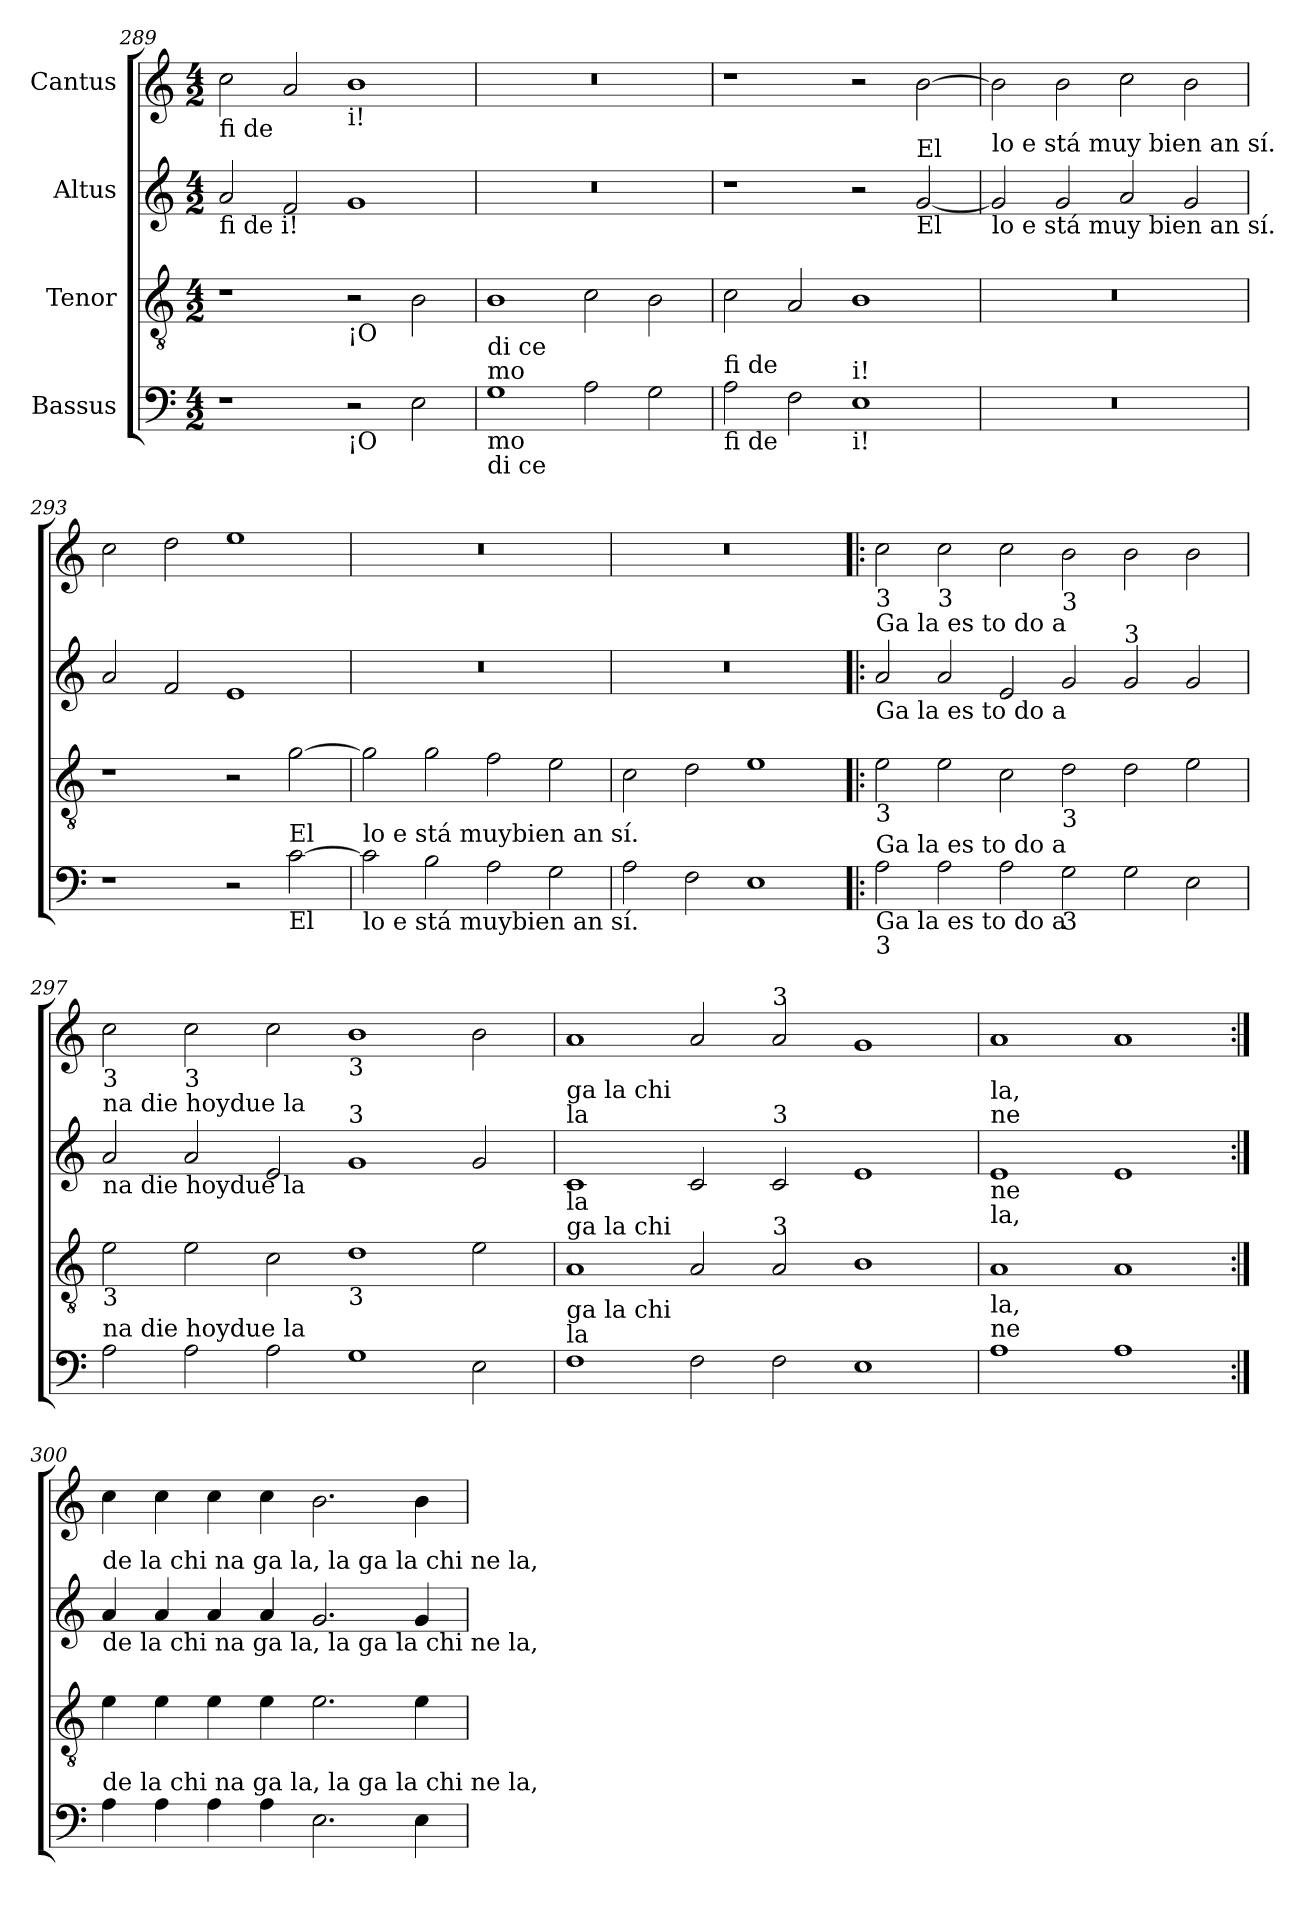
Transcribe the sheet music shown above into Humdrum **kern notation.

**kern	**kern	**kern	**kern
*part4	*part3	*part2	*part1
*staff4	*staff3	*staff2	*staff1
*I"Bassus	*I"Tenor	*I"Altus	*I"Cantus
*clefF4	*clefGv2	*clefG2	*clefG2
*ITrd7c12	*	*	*
*k[]	*k[]	*k[]	*k[]
*C:	*C:	*C:	*C:
*M4/2	*M4/2	*M4/2	*M4/2
=289	=289	=289	=289
!	!	!	!LO:TX:b:t=fi de
!	!	!LO:TX:b:t=fi de i!	!
1r	1r	2a/	2cc\
.	.	2f/	2a/
!	!	!	!LO:TX:b:t=i!
!	!LO:TX:b:t=¡O	!	!
!LO:TX:b:t=¡O	!	!	!
2r	2r	1g	1b
2EE\	2B\	.	.
!!LO:LB:g=z
=290	=290	=290	=290
!LO:TX:b:t=mo	!	!	!
!LO:TX:a:t=mo	!	!	!
!LO:TX:b:t=di ce	!	!	!
!LO:TX:a:t=di ce	!	!	!
1GG	1B	0r	0r
2AA\	2c\	.	.
2GG\	2B\	.	.
=291	=291	=291	=291
!LO:TX:b:t=fi de	!	!	!
!LO:TX:a:t=fi de	!	!	!
2AA\	2c\	1r	1r
2FF\	2A/	.	.
!LO:TX:b:t=i!	!	!	!
!LO:TX:a:t=i!	!	!	!
1EE	1B	2r	2r
!	!	!LO:TX:b:t=El	!
!	!	!LO:TX:a:t=El	!
.	.	[<2g/	[>2b\
=292	=292	=292	=292
!	!	!LO:TX:a:t=lo e stá muy bien an sí.	!
!	!	!LO:TX:b:t=lo e stá muy bien an sí.	!
0r	0r	2g/]	2b\]
.	.	2g/	2b\
.	.	2a/	2cc\
.	.	2g/	2b\
=293	=293	=293	=293
1r	1r	2a/	2cc\
.	.	2f/	2dd\
2r	2r	1e	1ee
!LO:TX:b:t=El	!	!	!
!LO:TX:a:t=El	!	!	!
[>2C\	[>2g\	.	.
=294	=294	=294	=294
!LO:TX:a:t=lo e stá muybien an sí.	!	!	!
!LO:TX:b:t=lo e stá muybien an sí.	!	!	!
2C\]	2g\]	0r	0r
2BB\	2g\	.	.
2AA\	2f\	.	.
2GG\	2e\	.	.
=295	=295	=295	=295
2AA\	2c\	0r	0r
2FF\	2d\	.	.
1EE	1e	.	.
=296!|:	=296!|:	=296!|:	=296!|:
!	!	!	!LO:TX:b:t=3
!	!	!LO:TX:b:t=Ga la es to do a	!
!	!	!LO:TX:a:t=Ga la es to do a	!
!	!LO:TX:b:t=3	!	!
!LO:TX:a:t=Ga la es to do a	!	!	!
!LO:TX:b:t=Ga la es to do a	!	!	!
!LO:TX:b:t=3	!	!	!
2AA\	2e\	2a/	2cc\
!	!	!LO:TX:a:t=3	!
2AA\	2e\	2a/	2cc\
2AA\	2c\	2e/	2cc\
!	!	!	!LO:TX:b:t=3
!	!LO:TX:b:t=3	!	!
!LO:TX:b:t=3	!	!	!
2GG\	2d\	2g/	2b\
!	!	!LO:TX:a:t=3	!
2GG\	2d\	2g/	2b\
2EE\	2e\	2g/	2b\
!!LO:LB:g=z
=297	=297	=297	=297
!	!	!	!LO:TX:b:t=3
!	!	!LO:TX:b:t=na die hoydue la	!
!	!	!LO:TX:a:t=na die hoydue la	!
!	!LO:TX:b:t=3	!	!
!LO:TX:a:t=na die hoydue la	!	!	!
2AA\	2e\	2a/	2cc\
!	!	!LO:TX:a:t=3	!
2AA\	2e\	2a/	2cc\
2AA\	2c\	2e/	2cc\
!	!	!	!LO:TX:b:t=3
!	!	!LO:TX:a:t=3	!
!	!LO:TX:b:t=3	!	!
1GG	1d	1g	1b
2EE\	2e\	2g/	2b\
=298	=298	=298	=298
!	!	!LO:TX:b:t=la	!
!	!	!LO:TX:a:t=la	!
!	!	!LO:TX:b:t=ga la chi	!
!	!	!LO:TX:a:t=ga la chi	!
!LO:TX:a:t=la	!	!	!
!LO:TX:a:t=ga la chi	!	!	!
1FF	1A	1c	1a
2FF\	2A/	2c/	2a/
!	!	!	!LO:TX:a:t=3
!	!	!LO:TX:a:t=3	!
!	!LO:TX:a:t=3	!	!
2FF\	2A/	2c/	2a/
1EE	1B	1e	1g
=299	=299	=299	=299
!	!	!LO:TX:a:t=ne	!
!	!	!LO:TX:b:t=ne	!
!	!	!LO:TX:b:t=la,	!
!	!	!LO:TX:a:t=la,	!
!LO:TX:a:t=ne	!	!	!
!LO:TX:a:t=la,	!	!	!
1AA	1A	1e	1a
1AA	1A	1e	1a
=300:|!	=300:|!	=300:|!	=300:|!
!	!	!LO:TX:a:t=de la chi na ga la, la ga la chi ne la,	!
!	!	!LO:TX:b:t=de la chi na ga la, la ga la chi ne la,	!
!LO:TX:a:t=de la chi na ga la, la ga la chi ne la,	!	!	!
4AA\	4e\	4a/	4cc\
4AA\	4e\	4a/	4cc\
4AA\	4e\	4a/	4cc\
4AA\	4e\	4a/	4cc\
2.EE\	2.e\	2.g/	2.b\
4EE\	4e\	4g/	4b\
=	=	=	=
*-	*-	*-	*-
